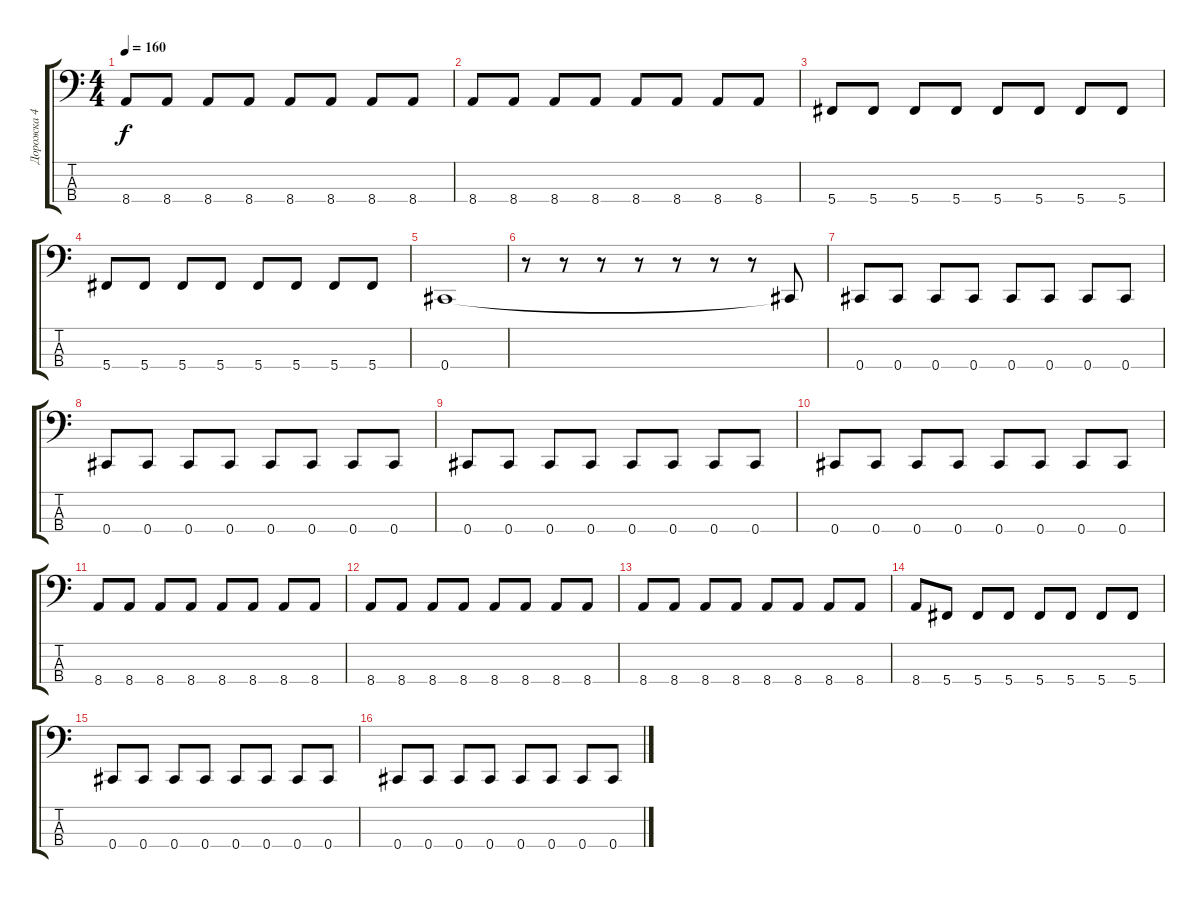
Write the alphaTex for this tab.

\track ("Дорожка 4" "Дорожка 4") {instrument acousticguitarsteel}
\staff {score tabs}
\tuning (Gb2 Db2 Ab1 Db1) {hide}
\ts (4 4)
\tempo 160
\clef f4
\ks c
8.4.8{dy f} 8.4.8 8.4.8 8.4.8 8.4.8 8.4.8 8.4.8 8.4.8 |
8.4.8 8.4.8 8.4.8 8.4.8 8.4.8 8.4.8 8.4.8 8.4.8 |
5.4.8 5.4.8 5.4.8 5.4.8 5.4.8 5.4.8 5.4.8 5.4.8 |
5.4.8 5.4.8 5.4.8 5.4.8 5.4.8 5.4.8 5.4.8 5.4.8 |
0.4.1 |
r.8 r.8 r.8 r.8 r.8 r.8 r.8 0.4{t}.8 |
0.4.8 0.4.8 0.4.8 0.4.8 0.4.8 0.4.8 0.4.8 0.4.8 |
0.4.8 0.4.8 0.4.8 0.4.8 0.4.8 0.4.8 0.4.8 0.4.8 |
0.4.8 0.4.8 0.4.8 0.4.8 0.4.8 0.4.8 0.4.8 0.4.8 |
0.4.8 0.4.8 0.4.8 0.4.8 0.4.8 0.4.8 0.4.8 0.4.8 |
8.4.8 8.4.8 8.4.8 8.4.8 8.4.8 8.4.8 8.4.8 8.4.8 |
8.4.8 8.4.8 8.4.8 8.4.8 8.4.8 8.4.8 8.4.8 8.4.8 |
8.4.8 8.4.8 8.4.8 8.4.8 8.4.8 8.4.8 8.4.8 8.4.8 |
8.4.8 5.4.8 5.4.8 5.4.8 5.4.8 5.4.8 5.4.8 5.4.8 |
0.4.8 0.4.8 0.4.8 0.4.8 0.4.8 0.4.8 0.4.8 0.4.8 |
0.4.8 0.4.8 0.4.8 0.4.8 0.4.8 0.4.8 0.4.8 0.4.8
